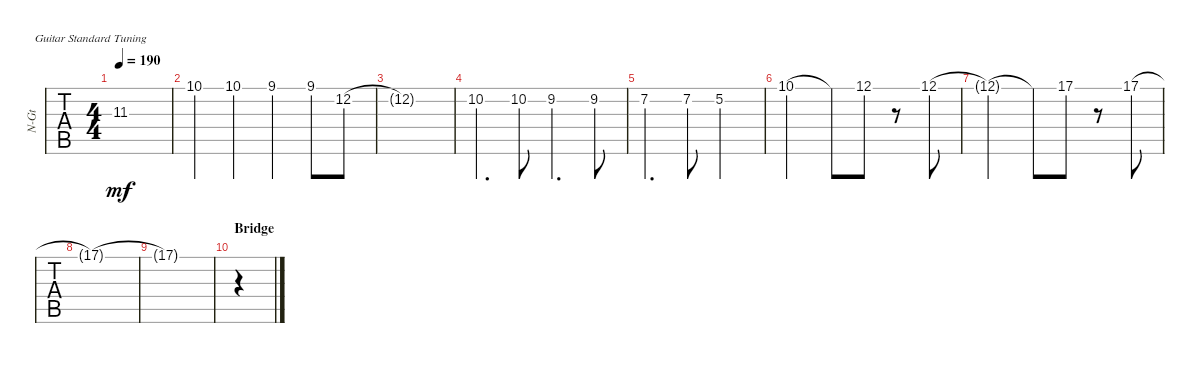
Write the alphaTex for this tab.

\defaultSystemsLayout 4
\bracketExtendMode groupsimilarinstruments
\otherSystemsTrackNameOrientation horizontal
\track ("Vocals" "N-Gt") {mute instrument acousticguitarnylon}
\staff {tabs}
\tuning (E4 B3 G3 D3 A2 E2)
\ts (4 4)
\tempo 190
\clef g2
\ks c
11.3{t acc #}.1{dy mf} |
10.1.4 10.1.4 9.1{acc #}.4 9.1{acc #}.8 12.2.8 |
12.2{t}.1 |
10.2.4{d} 10.2.8 9.2{acc #}.4{d} 9.2{acc #}.8 |
7.2{acc #}.4{d} 7.2{acc #}.8 5.2.2 |
10.1.2 10.1{t}.8 12.1.8 r.8 12.1.8 |
12.1{t}.2 12.1{t}.8 17.1.8 r.8 17.1.8 |
17.1{t}.1 |
17.1{t}.1 |
\section ("" "Bridge")
